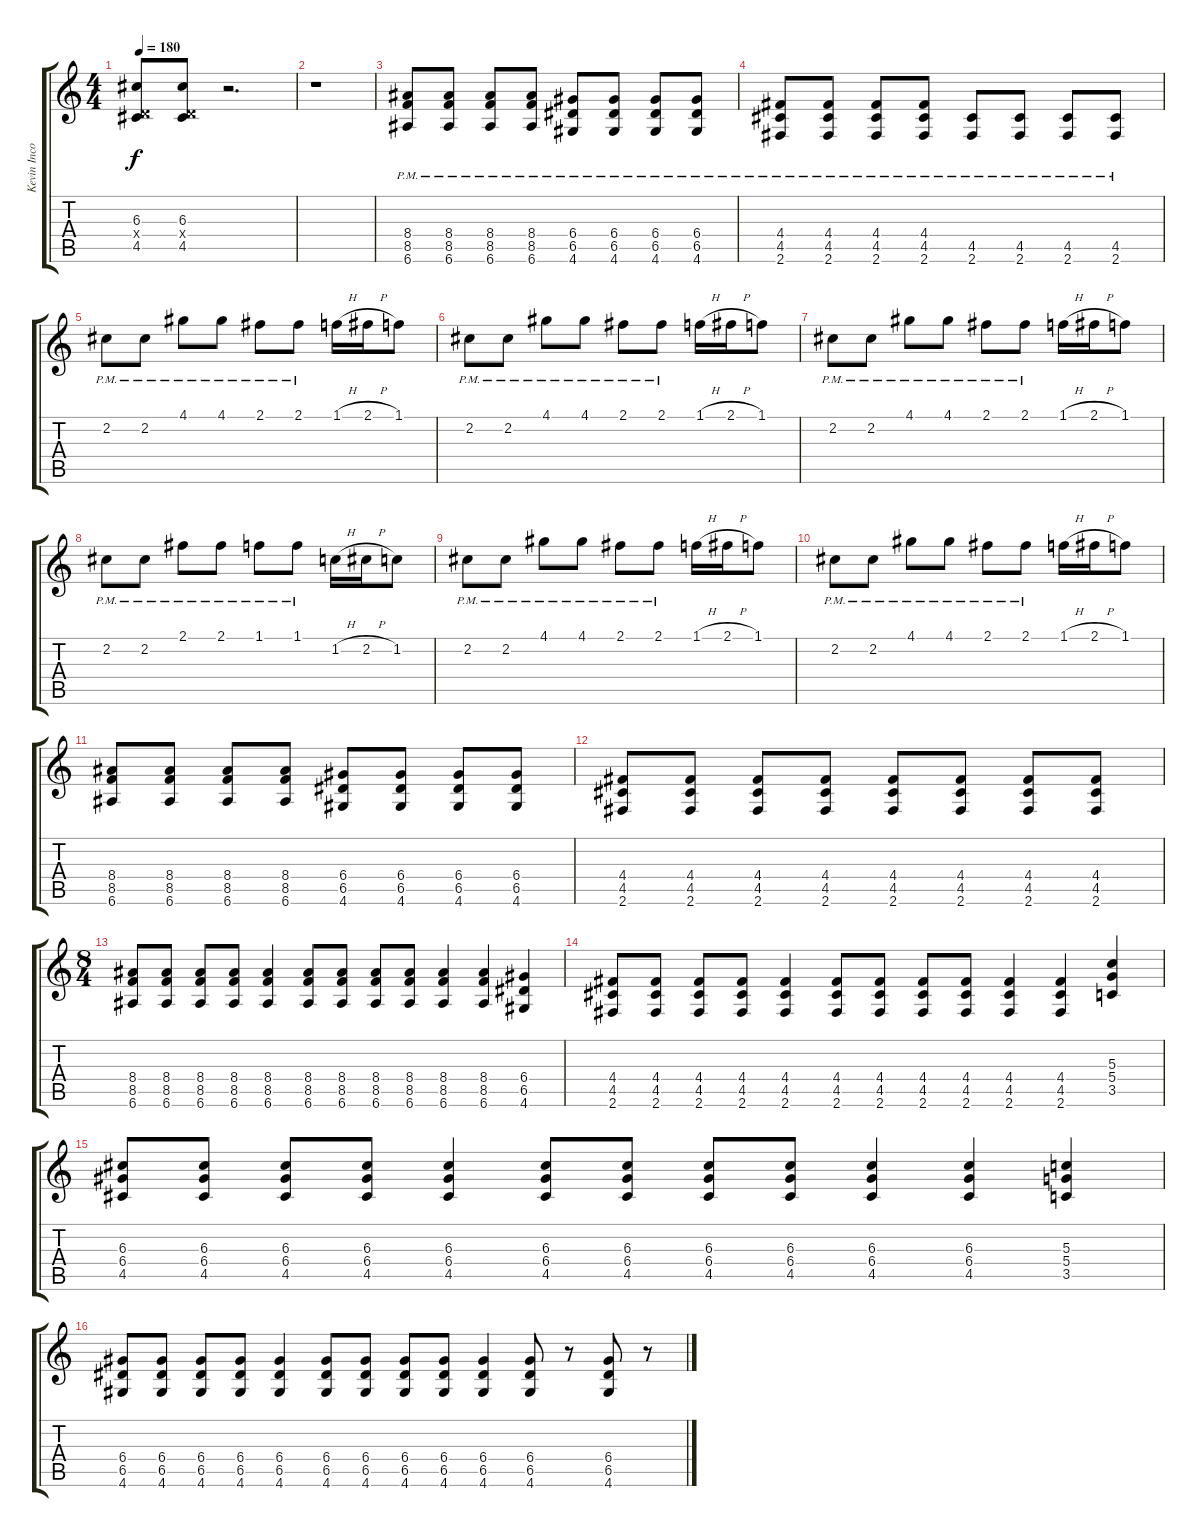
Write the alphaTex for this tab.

\track ("Kevin Incorvati" "Kevin Inco") {instrument distortionguitar}
\staff {score tabs}
\tuning (E4 B3 G3 D3 A2 E2) {hide}
\ts (4 4)
\tempo 180
\clef g2
\ks c
(6.3 0.4{x} 4.5).8{dy f} (6.3 0.4{x} 4.5).8 r.2{d} |
r.1 |
(8.4{pm} 8.5{pm} 6.6{pm}).8 (8.4{pm} 8.5{pm} 6.6{pm}).8 (8.4{pm} 8.5{pm} 6.6{pm}).8 (8.4{pm} 8.5{pm} 6.6{pm}).8 (6.4{pm} 6.5{pm} 4.6{pm}).8 (6.4{pm} 6.5{pm} 4.6{pm}).8 (6.4{pm} 6.5{pm} 4.6{pm}).8 (6.4{pm} 6.5{pm} 4.6{pm}).8 |
(4.4{pm} 4.5{pm} 2.6{pm}).8 (4.4{pm} 4.5{pm} 2.6{pm}).8 (4.4{pm} 4.5{pm} 2.6{pm}).8 (4.4{pm} 4.5{pm} 2.6{pm}).8 (4.5{pm} 2.6{pm}).8 (4.5{pm} 2.6{pm}).8 (4.5{pm} 2.6{pm}).8 (4.5{pm} 2.6{pm}).8 |
2.2{pm}.8 2.2{pm}.8 4.1{pm}.8 4.1{pm}.8 2.1{pm}.8 2.1{pm}.8 1.1{h}.16 2.1{h}.16 1.1.8 |
2.2{pm}.8 2.2{pm}.8 4.1{pm}.8 4.1{pm}.8 2.1{pm}.8 2.1{pm}.8 1.1{h}.16 2.1{h}.16 1.1.8 |
2.2{pm}.8 2.2{pm}.8 4.1{pm}.8 4.1{pm}.8 2.1{pm}.8 2.1{pm}.8 1.1{h}.16 2.1{h}.16 1.1.8 |
2.2{pm}.8 2.2{pm}.8 2.1{pm}.8 2.1{pm}.8 1.1{pm}.8 1.1{pm}.8 1.2{h}.16 2.2{h}.16 1.2.8 |
2.2{pm}.8 2.2{pm}.8 4.1{pm}.8 4.1{pm}.8 2.1{pm}.8 2.1{pm}.8 1.1{h}.16 2.1{h}.16 1.1.8 |
2.2{pm}.8 2.2{pm}.8 4.1{pm}.8 4.1{pm}.8 2.1{pm}.8 2.1{pm}.8 1.1{h}.16 2.1{h}.16 1.1.8 |
(8.4 8.5 6.6).8 (8.4 8.5 6.6).8 (8.4 8.5 6.6).8 (8.4 8.5 6.6).8 (6.4 6.5 4.6).8 (6.4 6.5 4.6).8 (6.4 6.5 4.6).8 (6.4 6.5 4.6).8 |
(4.4 4.5 2.6).8 (4.4 4.5 2.6).8 (4.4 4.5 2.6).8 (4.4 4.5 2.6).8 (4.4 4.5 2.6).8 (4.4 4.5 2.6).8 (4.4 4.5 2.6).8 (4.4 4.5 2.6).8 |
\ts (8 4)
(8.4 8.5 6.6).8 (8.4 8.5 6.6).8 (8.4 8.5 6.6).8 (8.4 8.5 6.6).8 (8.4 8.5 6.6).4 (8.4 8.5 6.6).8 (8.4 8.5 6.6).8 (8.4 8.5 6.6).8 (8.4 8.5 6.6).8 (8.4 8.5 6.6).4 (8.4 8.5 6.6).4 (6.4 6.5 4.6).4 |
(4.4 4.5 2.6).8 (4.4 4.5 2.6).8 (4.4 4.5 2.6).8 (4.4 4.5 2.6).8 (4.4 4.5 2.6).4 (4.4 4.5 2.6).8 (4.4 4.5 2.6).8 (4.4 4.5 2.6).8 (4.4 4.5 2.6).8 (4.4 4.5 2.6).4 (4.4 4.5 2.6).4 (5.3 5.4 3.5).4 |
(6.3 6.4 4.5).8 (6.3 6.4 4.5).8 (6.3 6.4 4.5).8 (6.3 6.4 4.5).8 (6.3 6.4 4.5).4 (6.3 6.4 4.5).8 (6.3 6.4 4.5).8 (6.3 6.4 4.5).8 (6.3 6.4 4.5).8 (6.3 6.4 4.5).4 (6.3 6.4 4.5).4 (5.3 5.4 3.5).4 |
(6.4 6.5 4.6).8 (6.4 6.5 4.6).8 (6.4 6.5 4.6).8 (6.4 6.5 4.6).8 (6.4 6.5 4.6).4 (6.4 6.5 4.6).8 (6.4 6.5 4.6).8 (6.4 6.5 4.6).8 (6.4 6.5 4.6).8 (6.4 6.5 4.6).4 (6.4 6.5 4.6).8 r.8 (6.4 6.5 4.6).8 r.8
